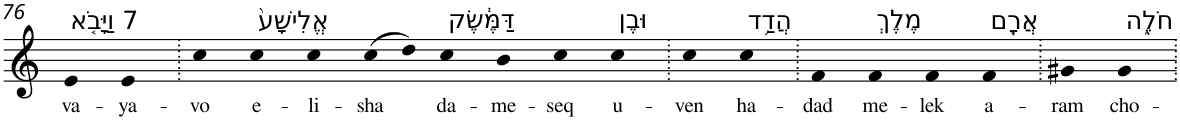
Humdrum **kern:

**kern	**text
*part1	*part1
*staff1	*staff1
*I"Piano	*
*I'Pno	*
!!LO:PB:g=z
*clefG2	*
*k[]	*
=76	=76
!LO:TX:a:t=7 וַיָּבֹ֤א	!
!	!LO:LY:b
4e	va-
!	!LO:LY:b
4e	-ya-
=77.	=77.
!	!LO:LY:b
4cc	-vo
!LO:TX:a:t=אֱלִישָׁע֙	!
!	!LO:LY:b
4cc	e-
!	!LO:LY:b
4cc	-li-
!	!LO:LY:b
(>8cc	-sha
8dd)	.
!LO:TX:a:t=דַּמֶּ֔שֶׂק	!
!	!LO:LY:b
4cc	da-
!	!LO:LY:b
4b	-me-
!	!LO:LY:b
4cc	-seq
!LO:TX:a:t=וּבֶן	!
!	!LO:LY:b
4cc	u-
=78.	=78.
!	!LO:LY:b
4cc	-ven
!LO:TX:a:t=הֲדַ֥ד	!
!	!LO:LY:b
4cc	ha-
=79.	=79.
!	!LO:LY:b
4f	-dad
!LO:TX:a:t=מֶלֶךְ	!
!	!LO:LY:b
4f	me-
!	!LO:LY:b
4f	-lek
!LO:TX:a:t=אֲרָ֖ם	!
!	!LO:LY:b
4f	a-
=80.	=80.
!	!LO:LY:b
4g#X	-ram
!LO:TX:a:t=חֹלֶ֑ה	!
!	!LO:LY:b
4g#	cho-
=.	=.
*-	*-
